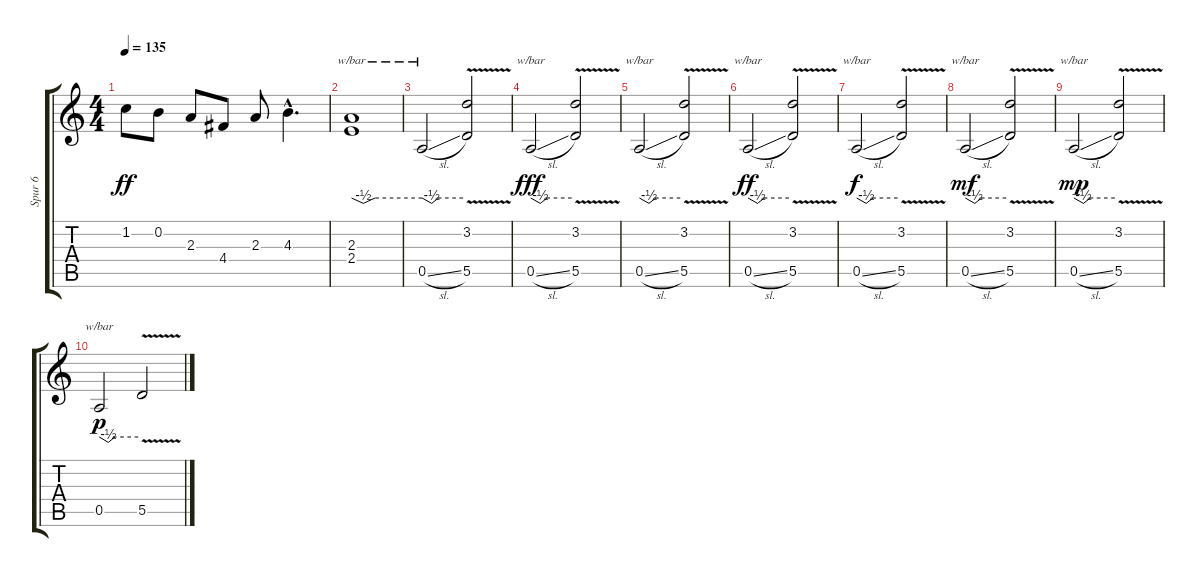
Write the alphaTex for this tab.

\track ("Spur 6" "Spur 6") {instrument acousticguitarnylon}
\staff {score tabs}
\tuning (E4 B3 G3 D3 A2 E2) {hide}
\ts (4 4)
\tempo 135
\clef g2
\ks c
1.2.8{dy ff volume 16 instrument electricguitarmuted} 0.2.8 2.3.8 4.4.8 2.3.8 4.3{hac}.4{d} |
(2.3 2.4).1{tbe (custom default 0 0 10 -2 20 0 60 0)} |
0.5{sl}.2{tbe (custom default 0 0 14 -2 24 0 60 0) instrument electricguitarclean} (3.2 5.5{v}).2 |
0.5{sl}.2{tbe (custom default 0 0 14 -2 24 0 60 0) dy fff} (3.2 5.5{v}).2 |
0.5{sl}.2{tbe (custom default 0 0 14 -2 24 0 60 0)} (3.2 5.5{v}).2 |
0.5{sl}.2{tbe (custom default 0 0 14 -2 24 0 60 0) dy ff} (3.2 5.5{v}).2 |
0.5{sl}.2{tbe (custom default 0 0 14 -2 24 0 60 0) dy f} (3.2 5.5{v}).2 |
0.5{sl}.2{tbe (custom default 0 0 14 -2 24 0 60 0) dy mf} (3.2 5.5{v}).2 |
0.5{sl}.2{tbe (custom default 0 0 14 -2 24 0 60 0) dy mp} (3.2 5.5{v}).2 |
0.5.2{tbe (custom default 0 0 14 -2 24 0 60 0) dy p} 5.5{v}.2
